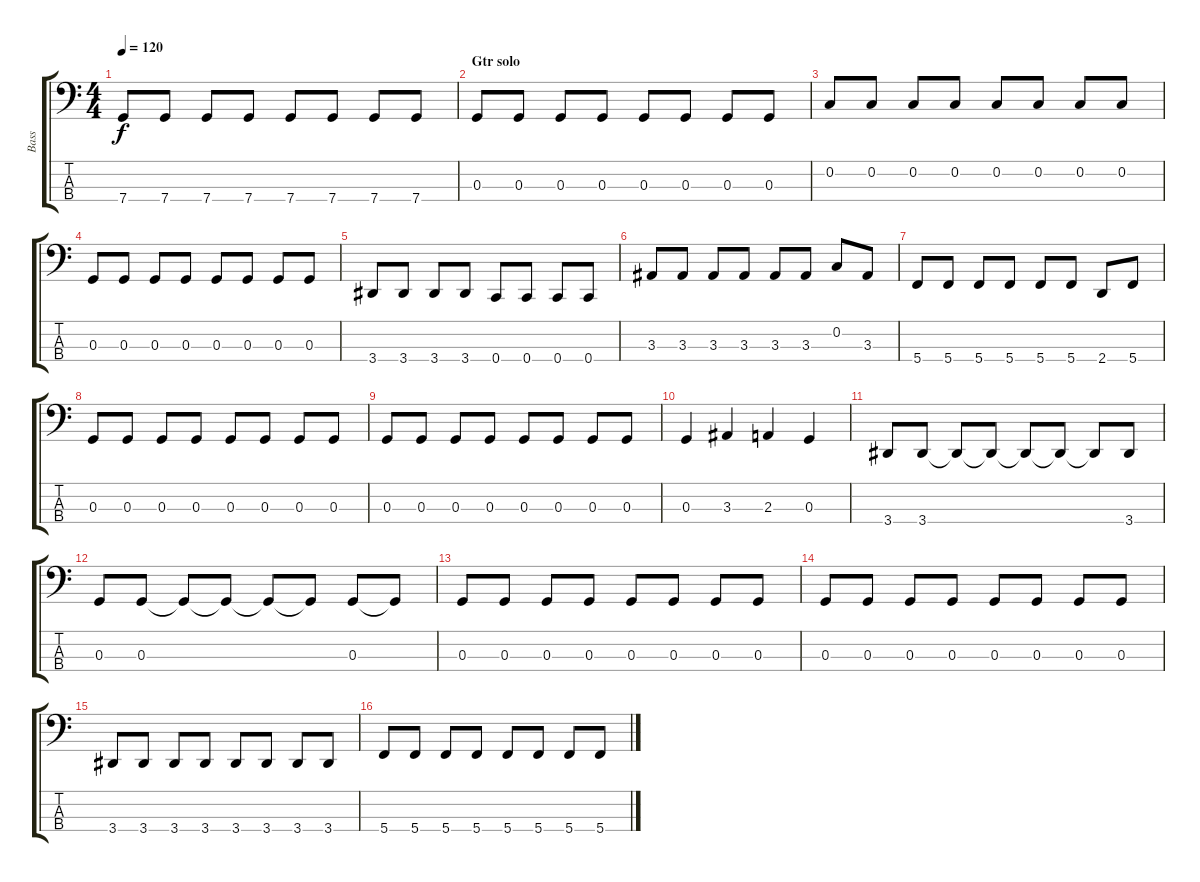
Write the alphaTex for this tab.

\track ("Bass" "Bass") {instrument electricbassfinger}
\staff {score tabs}
\tuning (F2 C2 G1 C1) {hide}
\ts (4 4)
\tempo 120
\clef f4
\ks c
7.4.8{dy f} 7.4.8 7.4.8 7.4.8 7.4.8 7.4.8 7.4.8 7.4.8 |
\section ("" "Gtr solo")
0.3.8 0.3.8 0.3.8 0.3.8 0.3.8 0.3.8 0.3.8 0.3.8 |
0.2.8 0.2.8 0.2.8 0.2.8 0.2.8 0.2.8 0.2.8 0.2.8 |
0.3.8 0.3.8 0.3.8 0.3.8 0.3.8 0.3.8 0.3.8 0.3.8 |
3.4.8 3.4.8 3.4.8 3.4.8 0.4.8 0.4.8 0.4.8 0.4.8 |
3.3.8 3.3.8 3.3.8 3.3.8 3.3.8 3.3.8 0.2.8 3.3.8 |
5.4.8 5.4.8 5.4.8 5.4.8 5.4.8 5.4.8 2.4.8 5.4.8 |
0.3.8 0.3.8 0.3.8 0.3.8 0.3.8 0.3.8 0.3.8 0.3.8 |
0.3.8 0.3.8 0.3.8 0.3.8 0.3.8 0.3.8 0.3.8 0.3.8 |
0.3.4 3.3.4 2.3.4 0.3.4 |
3.4.8 3.4.8 3.4{t}.8 3.4{t}.8 3.4{t}.8 3.4{t}.8 3.4{t}.8 3.4.8 |
0.3.8 0.3.8 0.3{t}.8 0.3{t}.8 0.3{t}.8 0.3{t}.8 0.3.8 0.3{t}.8 |
0.3.8 0.3.8 0.3.8 0.3.8 0.3.8 0.3.8 0.3.8 0.3.8 |
0.3.8 0.3.8 0.3.8 0.3.8 0.3.8 0.3.8 0.3.8 0.3.8 |
3.4.8 3.4.8 3.4.8 3.4.8 3.4.8 3.4.8 3.4.8 3.4.8 |
5.4.8 5.4.8 5.4.8 5.4.8 5.4.8 5.4.8 5.4.8 5.4.8
